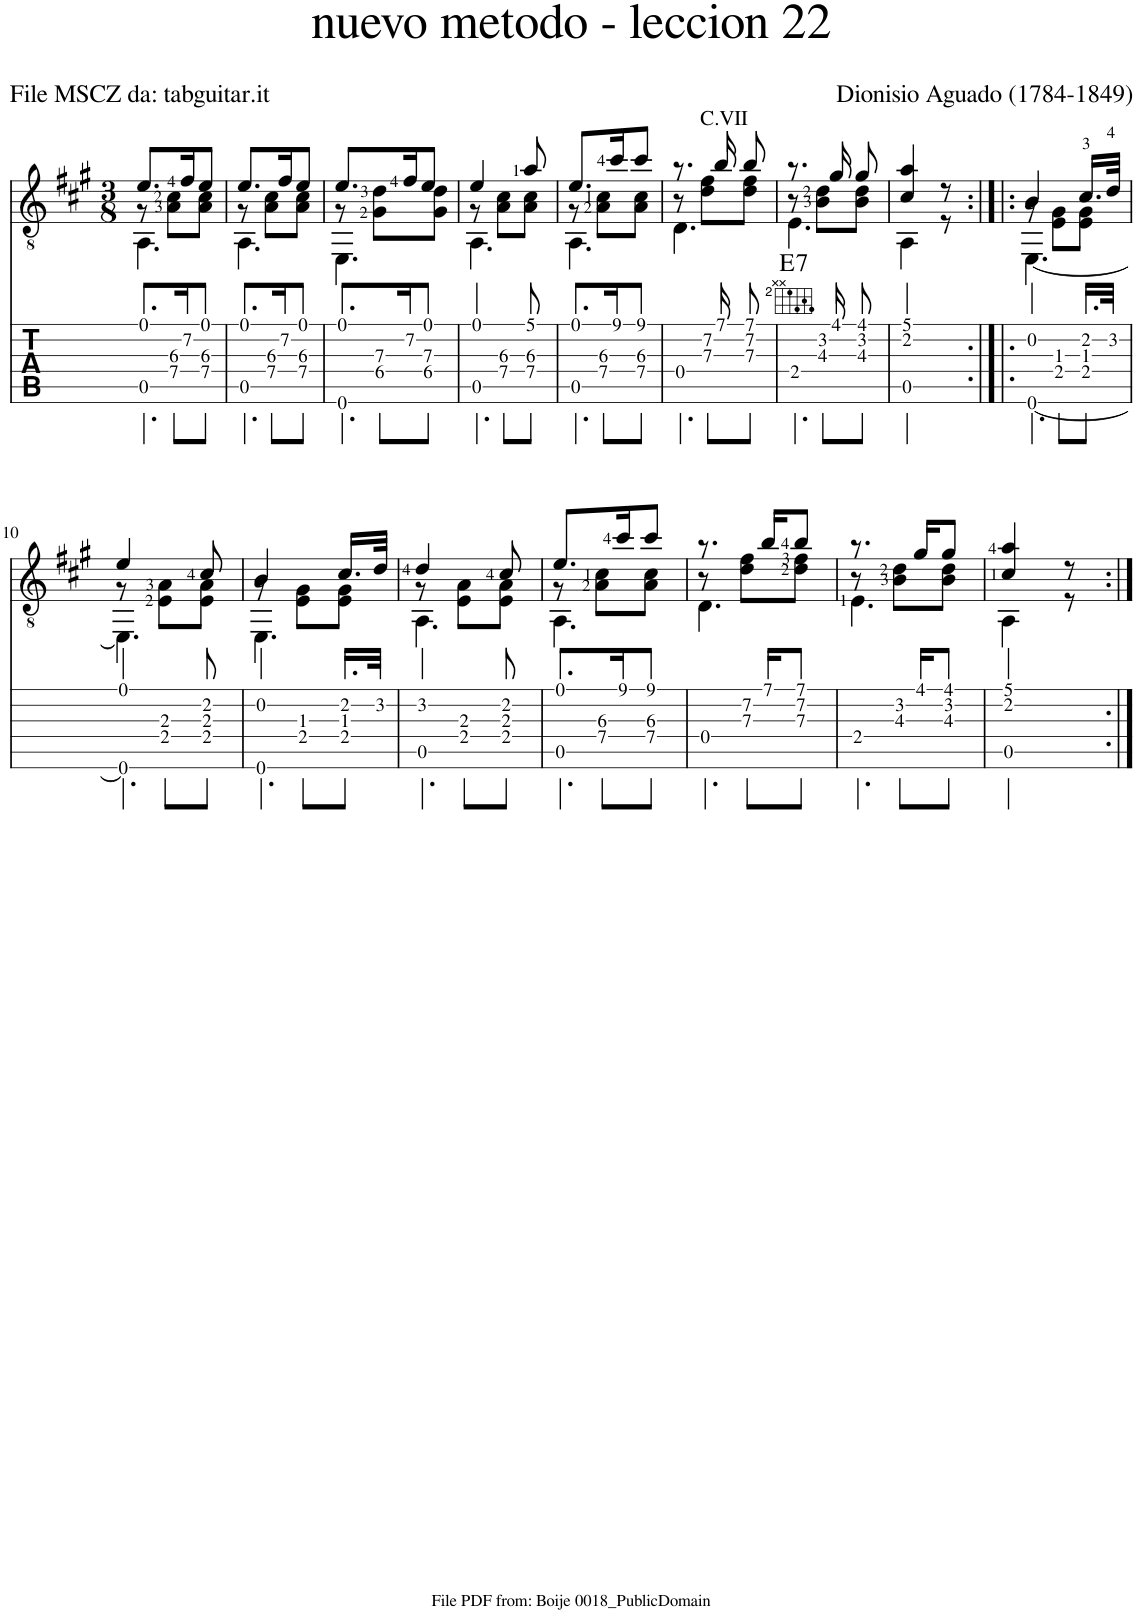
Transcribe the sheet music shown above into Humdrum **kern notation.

**kern	**harte	**kern
*part2	*part2	*part1
*staff2	*	*staff1
*I"Chitarra classica (Intavolatura)	*	*I"Guitar
*stria6	*	*
*	*	*clefGv2
*k[f#c#g#]	*	*k[f#c#g#]
*M3/8	*	*M3/8
=1	=1	=1
*^	*	*^
*	*^	*	*	*^
8.e/L	8r	4.AA\	.	8.e/L	8r	4.AA\
.	8A\ 8c#\L	.	.	.	8A\ 8c#\L	.
16f#/K	.	.	.	16f#/K	.	.
8e/J	8A\ 8c#\J	.	.	8e/J	8A\ 8c#\J	.
=2	=2	=2	=2	=2	=2	=2
8.e/L	8r	4.AA\	.	8.e/L	8r	4.AA\
.	8A\ 8c#\L	.	.	.	8A\ 8c#\L	.
16f#/K	.	.	.	16f#/K	.	.
8e/J	8A\ 8c#\J	.	.	8e/J	8A\ 8c#\J	.
=3	=3	=3	=3	=3	=3	=3
8.e/L	8r	4.EE\	.	8.e/L	8r	4.EE\
.	8G#\ 8d\L	.	.	.	8G#\ 8d\L	.
16f#/K	.	.	.	16f#/K	.	.
8e/J	8G#\ 8d\J	.	.	8e/J	8G#\ 8d\J	.
=4	=4	=4	=4	=4	=4	=4
4e/	8r	4.AA\	.	4e/	8r	4.AA\
.	8A\ 8c#\L	.	.	.	8A\ 8c#\L	.
8a/	8A\ 8c#\J	.	.	8a/	8A\ 8c#\J	.
=5	=5	=5	=5	=5	=5	=5
8.e/L	8r	4.AA\	.	8.e/L	8r	4.AA\
.	8A\ 8c#\L	.	.	.	8A\ 8c#\L	.
16cc#/K	.	.	.	16cc#/K	.	.
8cc#/J	8A\ 8c#\J	.	.	8cc#/J	8A\ 8c#\J	.
=6	=6	=6	=6	=6	=6	=6
8.r	8r	4.D\	.	8.r	8r	4.D\
!	!	!	!	!	!LO:TX:a:t=C.VII	!
.	8d\ 8f#\L	.	.	.	8d\ 8f#\L	.
16b/	.	.	.	16b/	.	.
8b/	8d\ 8f#\J	.	.	8b/	8d\ 8f#\J	.
=7	=7	=7	=7	=7	=7	=7
!	!	!	!LO:H:kt=7	!	!	!
8.r	8r	4.E\	E:7	8.r	8r	4.E\
.	8B\ 8d\L	.	.	.	8B\ 8d\L	.
16g#/	.	.	.	16g#/	.	.
8g#/	8B\ 8d\J	.	.	8g#/	8B\ 8d\J	.
*	*v	*v	*	*	*	*
*	*	*	*	*v	*v
=8	=8	=8	=8	=8
4c#/ 4a/	4AA\	.	4c#/ 4a/	4AA\
8r	8r	.	8r	8r
=9:|!|:	=9:|!|:	=9:|!|:	=9:|!|:	=9:|!|:
*	*^	*	*	*^
4B/	8r	[4.EE\	.	4B/	8r	[4.EE\
.	8E\ 8G#\L	.	.	.	8E\ 8G#\L	.
16.c#/LL	8E\ 8G#\J	.	.	16.c#/LL	8E\ 8G#\J	.
32d/JJk	.	.	.	32d/JJk	.	.
!!LO:LB:g=z	!!	!!
=10	=10	=10	=10	=10	=10	=10
4e/	8r	4.EE\]	.	4e/	8r	4.EE\]
.	8E\ 8A\L	.	.	.	8E\ 8A\L	.
8c#/	8E\ 8A\J	.	.	8c#/	8E\ 8A\J	.
=11	=11	=11	=11	=11	=11	=11
4B/	8r	4.EE\	.	4B/	8r	4.EE\
.	8E\ 8G#\L	.	.	.	8E\ 8G#\L	.
16.c#/LL	8E\ 8G#\J	.	.	16.c#/LL	8E\ 8G#\J	.
32d/JJk	.	.	.	32d/JJk	.	.
=12	=12	=12	=12	=12	=12	=12
4d/	8r	4.AA\	.	4d/	8r	4.AA\
.	8E\ 8A\L	.	.	.	8E\ 8A\L	.
8c#/	8E\ 8A\J	.	.	8c#/	8E\ 8A\J	.
=13	=13	=13	=13	=13	=13	=13
8.e/L	8r	4.AA\	.	8.e/L	8r	4.AA\
.	8A\ 8c#\L	.	.	.	8A\ 8c#\L	.
16cc#/K	.	.	.	16cc#/K	.	.
8cc#/J	8A\ 8c#\J	.	.	8cc#/J	8A\ 8c#\J	.
=14	=14	=14	=14	=14	=14	=14
8.r	8r	4.D\	.	8.r	8r	4.D\
.	8d\ 8f#\L	.	.	.	8d\ 8f#\L	.
16b/KL	.	.	.	16b/KL	.	.
8b/J	8d\ 8f#\J	.	.	8b/J	8d\ 8f#\J	.
=15	=15	=15	=15	=15	=15	=15
8.r	8r	4.E\	.	8.r	8r	4.E\
.	8B\ 8d\L	.	.	.	8B\ 8d\L	.
16g#/KL	.	.	.	16g#/KL	.	.
8g#/J	8B\ 8d\J	.	.	8g#/J	8B\ 8d\J	.
*	*v	*v	*	*	*	*
*	*	*	*	*v	*v
=16	=16	=16	=16	=16
4c#/ 4a/	4AA\	.	4c#/ 4a/	4AA\
8r	8r	.	8r	8r
*v	*v	*	*	*
*	*	*v	*v
=:|!	=:|!	=:|!
*-	*-	*-
